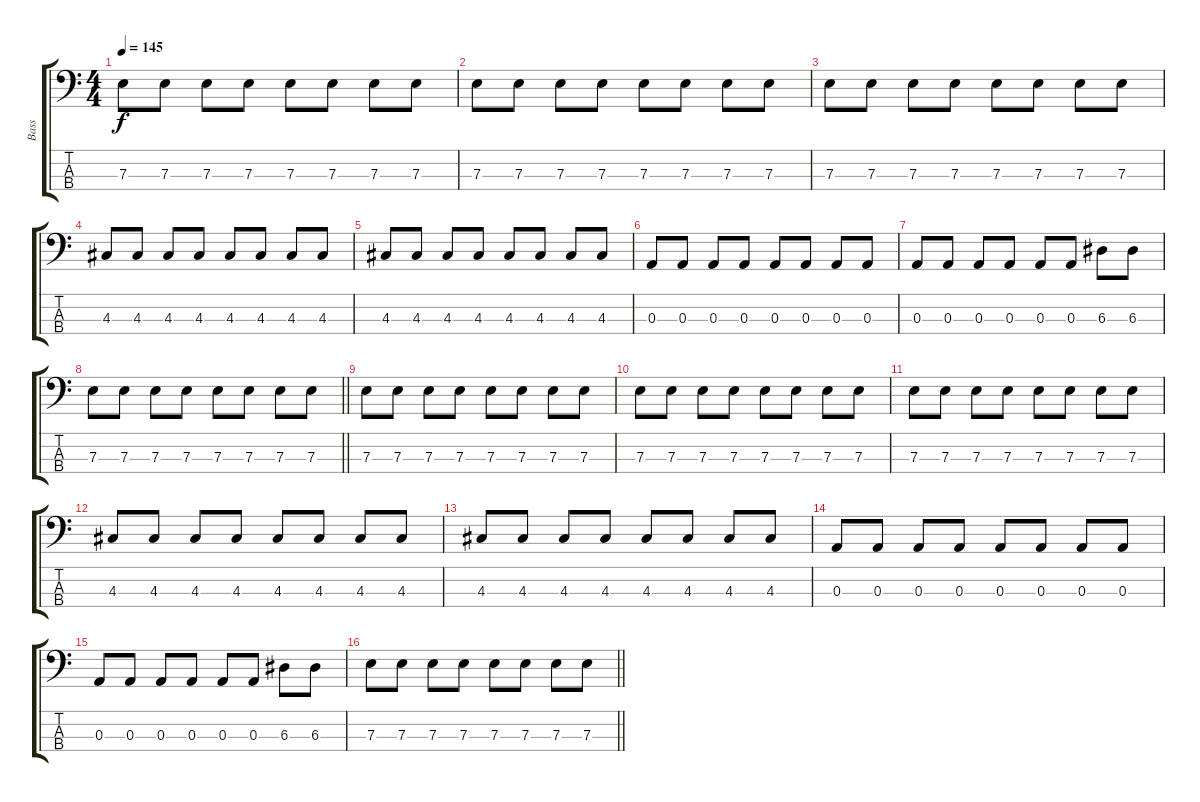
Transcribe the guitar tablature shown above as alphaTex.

\track ("Bass" "Bass") {instrument electricbassfinger}
\staff {score tabs}
\tuning (G2 D2 A1 E1) {hide}
\ts (4 4)
\tempo 145
\clef f4
\ks c
7.3.8{dy f} 7.3.8 7.3.8 7.3.8 7.3.8 7.3.8 7.3.8 7.3.8 |
7.3.8 7.3.8 7.3.8 7.3.8 7.3.8 7.3.8 7.3.8 7.3.8 |
7.3.8 7.3.8 7.3.8 7.3.8 7.3.8 7.3.8 7.3.8 7.3.8 |
4.3.8 4.3.8 4.3.8 4.3.8 4.3.8 4.3.8 4.3.8 4.3.8 |
4.3.8 4.3.8 4.3.8 4.3.8 4.3.8 4.3.8 4.3.8 4.3.8 |
0.3.8 0.3.8 0.3.8 0.3.8 0.3.8 0.3.8 0.3.8 0.3.8 |
0.3.8 0.3.8 0.3.8 0.3.8 0.3.8 0.3.8 6.3.8 6.3.8 |
\barLineRight lightlight
7.3.8 7.3.8 7.3.8 7.3.8 7.3.8 7.3.8 7.3.8 7.3.8 |
7.3.8 7.3.8 7.3.8 7.3.8 7.3.8 7.3.8 7.3.8 7.3.8 |
7.3.8 7.3.8 7.3.8 7.3.8 7.3.8 7.3.8 7.3.8 7.3.8 |
7.3.8 7.3.8 7.3.8 7.3.8 7.3.8 7.3.8 7.3.8 7.3.8 |
4.3.8 4.3.8 4.3.8 4.3.8 4.3.8 4.3.8 4.3.8 4.3.8 |
4.3.8 4.3.8 4.3.8 4.3.8 4.3.8 4.3.8 4.3.8 4.3.8 |
0.3.8 0.3.8 0.3.8 0.3.8 0.3.8 0.3.8 0.3.8 0.3.8 |
0.3.8 0.3.8 0.3.8 0.3.8 0.3.8 0.3.8 6.3.8 6.3.8 |
\barLineRight lightlight
7.3.8 7.3.8 7.3.8 7.3.8 7.3.8 7.3.8 7.3.8 7.3.8
